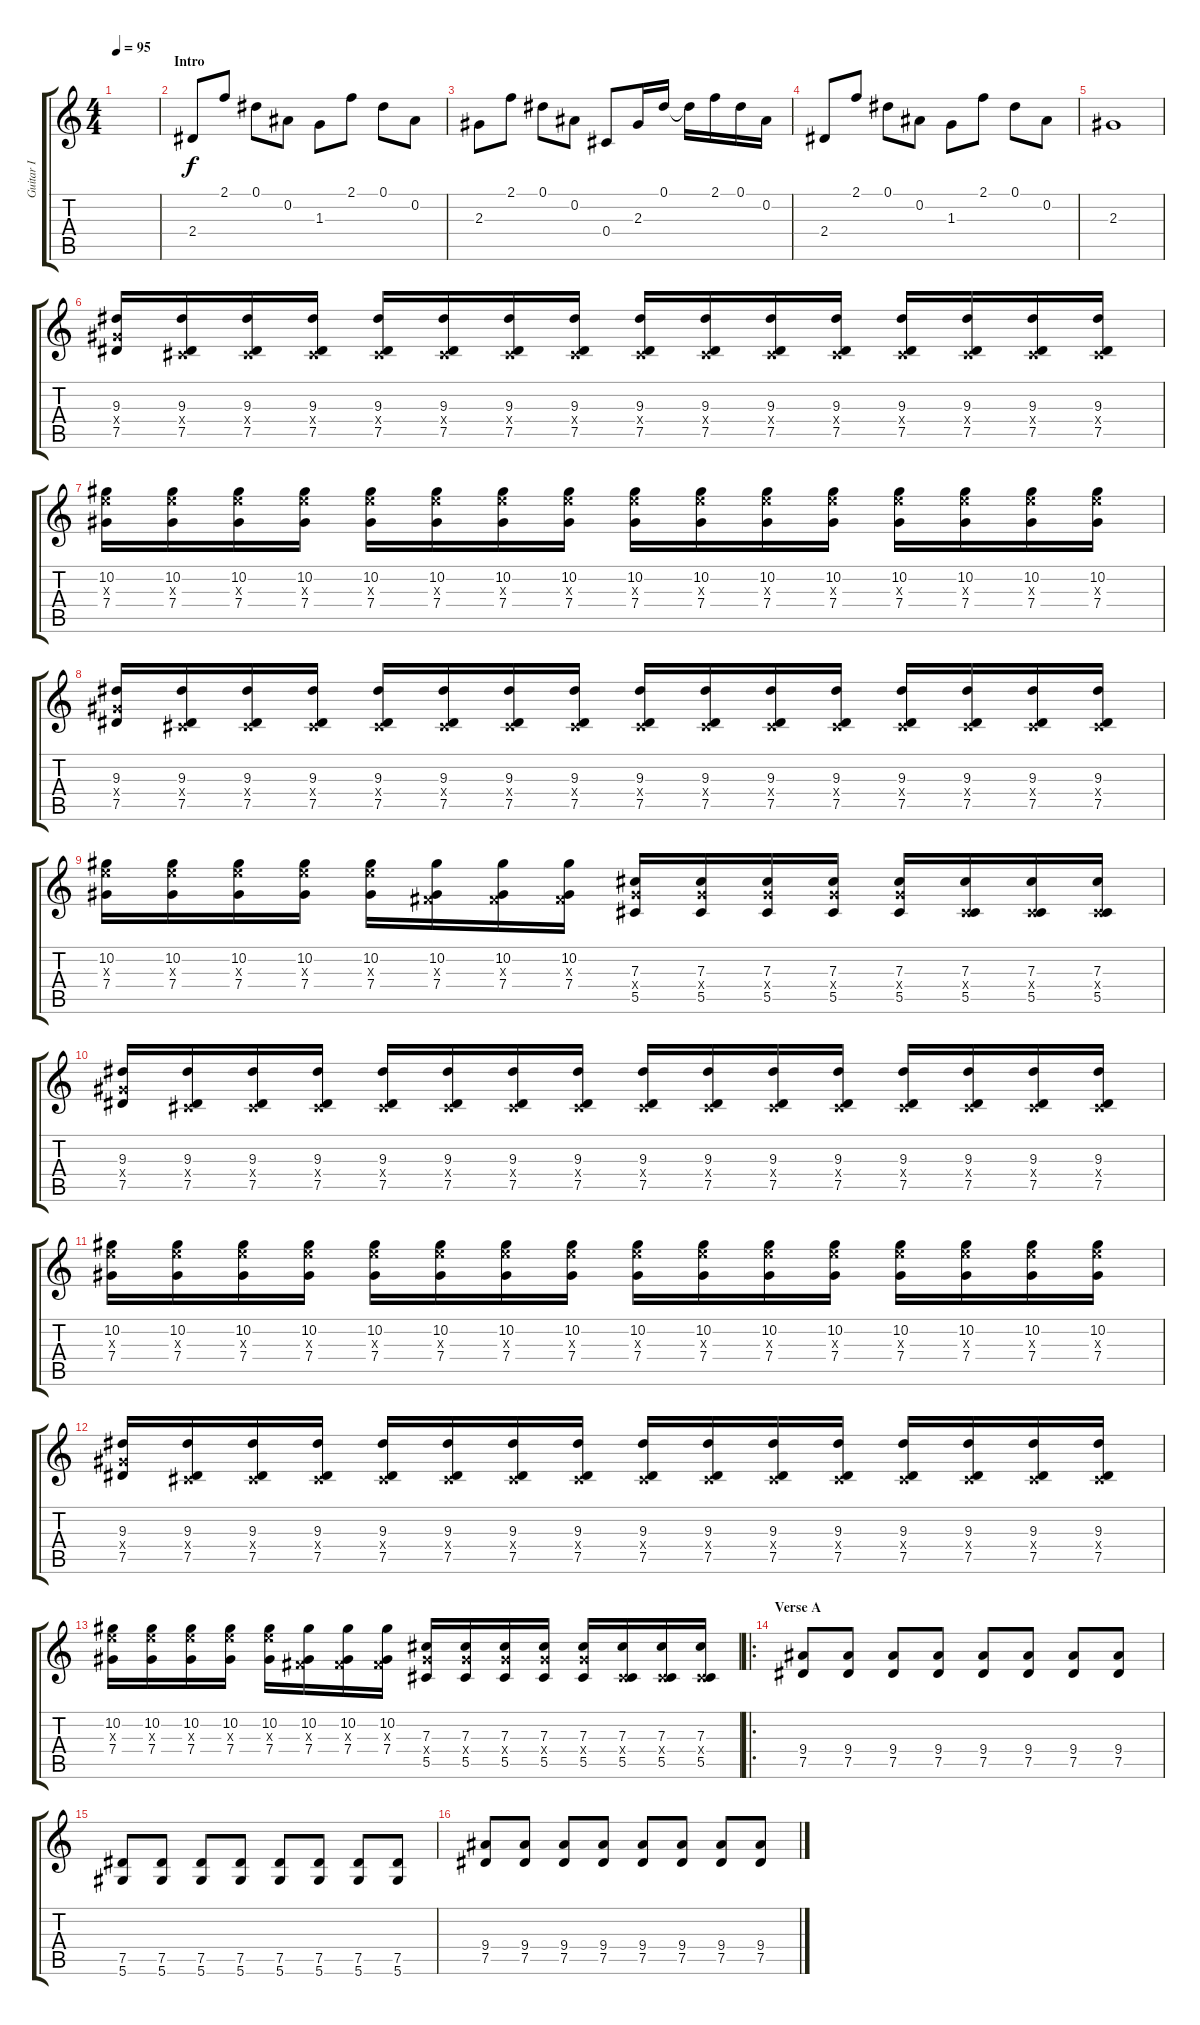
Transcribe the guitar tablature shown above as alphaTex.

\track ("Guitar I" "Guitar I") {instrument distortionguitar}
\staff {score tabs}
\tuning (Eb4 Bb3 Gb3 Db3 Ab2 Eb2) {hide}
\ts (4 4)
\tempo 95
\clef g2
\ks c
|
\section ("" "Intro")
2.4.8 2.1.8 0.1.8 0.2.8 1.3.8 2.1.8 0.1.8 0.2.8 |
2.3.8 2.1.8 0.1.8 0.2.8 0.4.8 2.3.16 0.1.16 0.1{t}.16 2.1.16 0.1.16 0.2.16 |
2.4.8 2.1.8 0.1.8 0.2.8 1.3.8 2.1.8 0.1.8 0.2.8 |
2.3.1 |
(9.3 7.4{x} 7.5).16 (9.3 0.4{x} 7.5).16 (9.3 0.4{x} 7.5).16 (9.3 0.4{x} 7.5).16 (9.3 0.4{x} 7.5).16 (9.3 0.4{x} 7.5).16 (9.3 0.4{x} 7.5).16 (9.3 0.4{x} 7.5).16 (9.3 0.4{x} 7.5).16 (9.3 0.4{x} 7.5).16 (9.3 0.4{x} 7.5).16 (9.3 0.4{x} 7.5).16 (9.3 0.4{x} 7.5).16 (9.3 0.4{x} 7.5).16 (9.3 0.4{x} 7.5).16 (9.3 0.4{x} 7.5).16 |
(10.2 10.3{x} 7.4).16 (10.2 10.3{x} 7.4).16 (10.2 10.3{x} 7.4).16 (10.2 10.3{x} 7.4).16 (10.2 10.3{x} 7.4).16 (10.2 10.3{x} 7.4).16 (10.2 10.3{x} 7.4).16 (10.2 10.3{x} 7.4).16 (10.2 10.3{x} 7.4).16 (10.2 10.3{x} 7.4).16 (10.2 10.3{x} 7.4).16 (10.2 10.3{x} 7.4).16 (10.2 10.3{x} 7.4).16 (10.2 10.3{x} 7.4).16 (10.2 10.3{x} 7.4).16 (10.2 10.3{x} 7.4).16 |
(9.3 7.4{x} 7.5).16 (9.3 0.4{x} 7.5).16 (9.3 0.4{x} 7.5).16 (9.3 0.4{x} 7.5).16 (9.3 0.4{x} 7.5).16 (9.3 0.4{x} 7.5).16 (9.3 0.4{x} 7.5).16 (9.3 0.4{x} 7.5).16 (9.3 0.4{x} 7.5).16 (9.3 0.4{x} 7.5).16 (9.3 0.4{x} 7.5).16 (9.3 0.4{x} 7.5).16 (9.3 0.4{x} 7.5).16 (9.3 0.4{x} 7.5).16 (9.3 0.4{x} 7.5).16 (9.3 0.4{x} 7.5).16 |
(10.2 10.3{x} 7.4).16 (10.2 10.3{x} 7.4).16 (10.2 10.3{x} 7.4).16 (10.2 10.3{x} 7.4).16 (10.2 10.3{x} 7.4).16 (10.2 0.3{x} 7.4).16 (10.2 0.3{x} 7.4).16 (10.2 0.3{x} 7.4).16 (7.3 7.4{x} 5.5).16 (7.3 7.4{x} 5.5).16 (7.3 7.4{x} 5.5).16 (7.3 7.4{x} 5.5).16 (7.3 7.4{x} 5.5).16 (7.3 0.4{x} 5.5).16 (7.3 0.4{x} 5.5).16 (7.3 0.4{x} 5.5).16 |
(9.3 7.4{x} 7.5).16 (9.3 0.4{x} 7.5).16 (9.3 0.4{x} 7.5).16 (9.3 0.4{x} 7.5).16 (9.3 0.4{x} 7.5).16 (9.3 0.4{x} 7.5).16 (9.3 0.4{x} 7.5).16 (9.3 0.4{x} 7.5).16 (9.3 0.4{x} 7.5).16 (9.3 0.4{x} 7.5).16 (9.3 0.4{x} 7.5).16 (9.3 0.4{x} 7.5).16 (9.3 0.4{x} 7.5).16 (9.3 0.4{x} 7.5).16 (9.3 0.4{x} 7.5).16 (9.3 0.4{x} 7.5).16 |
(10.2 10.3{x} 7.4).16 (10.2 10.3{x} 7.4).16 (10.2 10.3{x} 7.4).16 (10.2 10.3{x} 7.4).16 (10.2 10.3{x} 7.4).16 (10.2 10.3{x} 7.4).16 (10.2 10.3{x} 7.4).16 (10.2 10.3{x} 7.4).16 (10.2 10.3{x} 7.4).16 (10.2 10.3{x} 7.4).16 (10.2 10.3{x} 7.4).16 (10.2 10.3{x} 7.4).16 (10.2 10.3{x} 7.4).16 (10.2 10.3{x} 7.4).16 (10.2 10.3{x} 7.4).16 (10.2 10.3{x} 7.4).16 |
(9.3 7.4{x} 7.5).16 (9.3 0.4{x} 7.5).16 (9.3 0.4{x} 7.5).16 (9.3 0.4{x} 7.5).16 (9.3 0.4{x} 7.5).16 (9.3 0.4{x} 7.5).16 (9.3 0.4{x} 7.5).16 (9.3 0.4{x} 7.5).16 (9.3 0.4{x} 7.5).16 (9.3 0.4{x} 7.5).16 (9.3 0.4{x} 7.5).16 (9.3 0.4{x} 7.5).16 (9.3 0.4{x} 7.5).16 (9.3 0.4{x} 7.5).16 (9.3 0.4{x} 7.5).16 (9.3 0.4{x} 7.5).16 |
(10.2 10.3{x} 7.4).16 (10.2 10.3{x} 7.4).16 (10.2 10.3{x} 7.4).16 (10.2 10.3{x} 7.4).16 (10.2 10.3{x} 7.4).16 (10.2 0.3{x} 7.4).16 (10.2 0.3{x} 7.4).16 (10.2 0.3{x} 7.4).16 (7.3 7.4{x} 5.5).16 (7.3 7.4{x} 5.5).16 (7.3 7.4{x} 5.5).16 (7.3 7.4{x} 5.5).16 (7.3 7.4{x} 5.5).16 (7.3 0.4{x} 5.5).16 (7.3 0.4{x} 5.5).16 (7.3 0.4{x} 5.5).16 |
\ro
\section ("" "Verse A")
(9.4 7.5).8 (9.4 7.5).8 (9.4 7.5).8 (9.4 7.5).8 (9.4 7.5).8 (9.4 7.5).8 (9.4 7.5).8 (9.4 7.5).8 |
(7.5 5.6).8 (7.5 5.6).8 (7.5 5.6).8 (7.5 5.6).8 (7.5 5.6).8 (7.5 5.6).8 (7.5 5.6).8 (7.5 5.6).8 |
(9.4 7.5).8 (9.4 7.5).8 (9.4 7.5).8 (9.4 7.5).8 (9.4 7.5).8 (9.4 7.5).8 (9.4 7.5).8 (9.4 7.5).8
